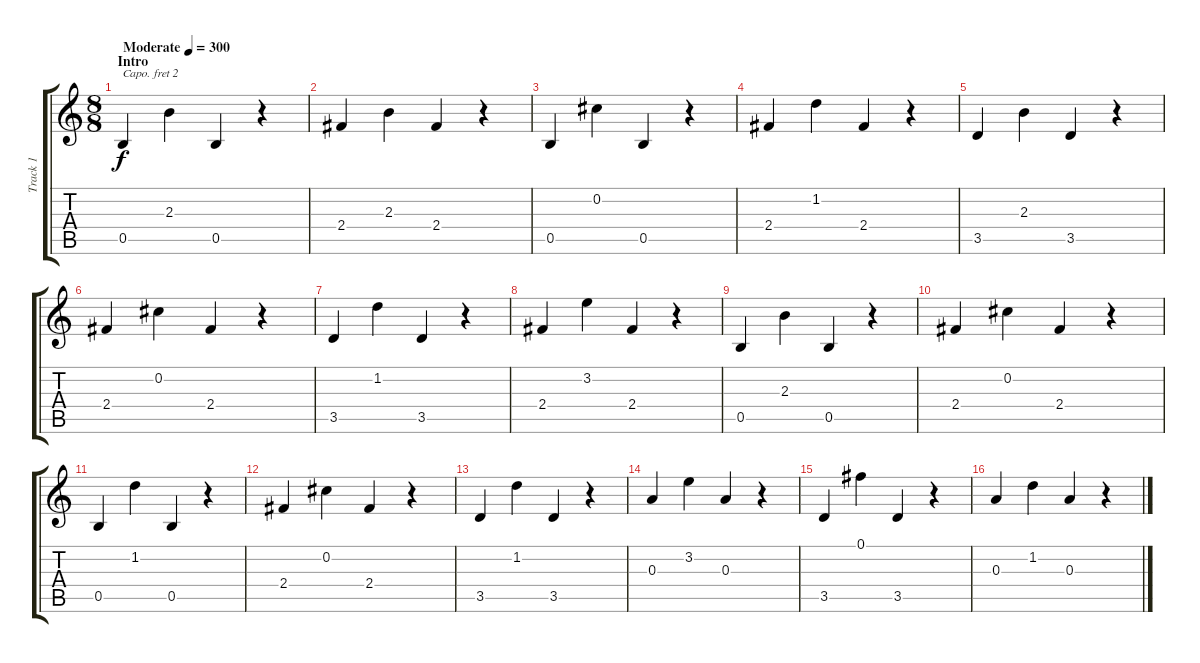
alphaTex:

\track ("Track 1" "Track 1") {instrument electricguitarclean}
\staff {score tabs}
\capo 2
\tuning (E4 B3 G3 D3 A2 E2) {hide}
\ts (8 8)
\section ("" "Intro")
\tempo (300 "Moderate")
\clef g2
\ks c
0.5.4{dy f instrument electricguitarclean} 2.3.4 0.5.4 r.4 |
2.4.4 2.3.4 2.4.4 r.4 |
0.5.4 0.2.4 0.5.4 r.4 |
2.4.4 1.2.4 2.4.4 r.4 |
3.5.4 2.3.4 3.5.4 r.4 |
2.4.4 0.2.4 2.4.4 r.4 |
3.5.4 1.2.4 3.5.4 r.4 |
2.4.4 3.2.4 2.4.4 r.4 |
0.5.4 2.3.4 0.5.4 r.4 |
2.4.4 0.2.4 2.4.4 r.4 |
0.5.4 1.2.4 0.5.4 r.4 |
2.4.4 0.2.4 2.4.4 r.4 |
3.5.4 1.2.4 3.5.4 r.4 |
0.3.4 3.2.4 0.3.4 r.4 |
3.5.4 0.1.4 3.5.4 r.4 |
0.3.4 1.2.4 0.3.4 r.4
